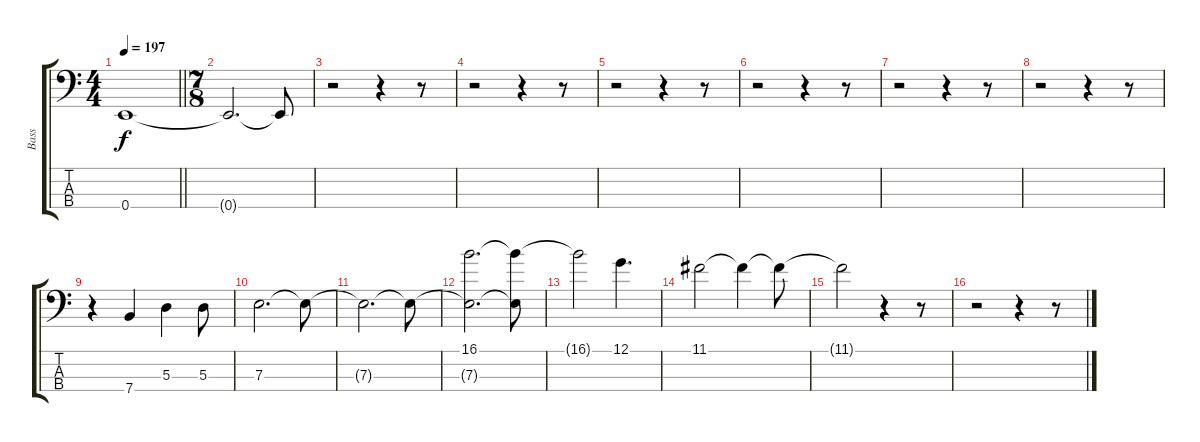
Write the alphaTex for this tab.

\track ("Bass" "Bass") {instrument electricbassfinger}
\staff {score tabs}
\tuning (G2 D2 A1 E1) {hide}
\ts (4 4)
\tempo 197
\clef f4
\barLineRight lightlight
\ks c
0.4{t}.1{dy f} |
\ts (7 8)
0.4{t}.2{d} 0.4{t}.8 |
r.2 r.4 r.8 |
r.2 r.4 r.8 |
r.2 r.4 r.8 |
r.2 r.4 r.8 |
r.2 r.4 r.8 |
r.2 r.4 r.8 |
r.4{volume 11} 7.4.4 5.3.4 5.3.8 |
7.3.2{d} 7.3{t}.8 |
7.3{t}.2{d} 7.3{t}.8 |
(16.1 7.3{t}).2{d} (16.1{t} 7.3{t}).8 |
16.1{t}.2 12.1.4{d} |
11.1.2 11.1{t}.4 11.1{t}.8 |
11.1{t}.2 r.4 r.8 |
r.2 r.4 r.8
